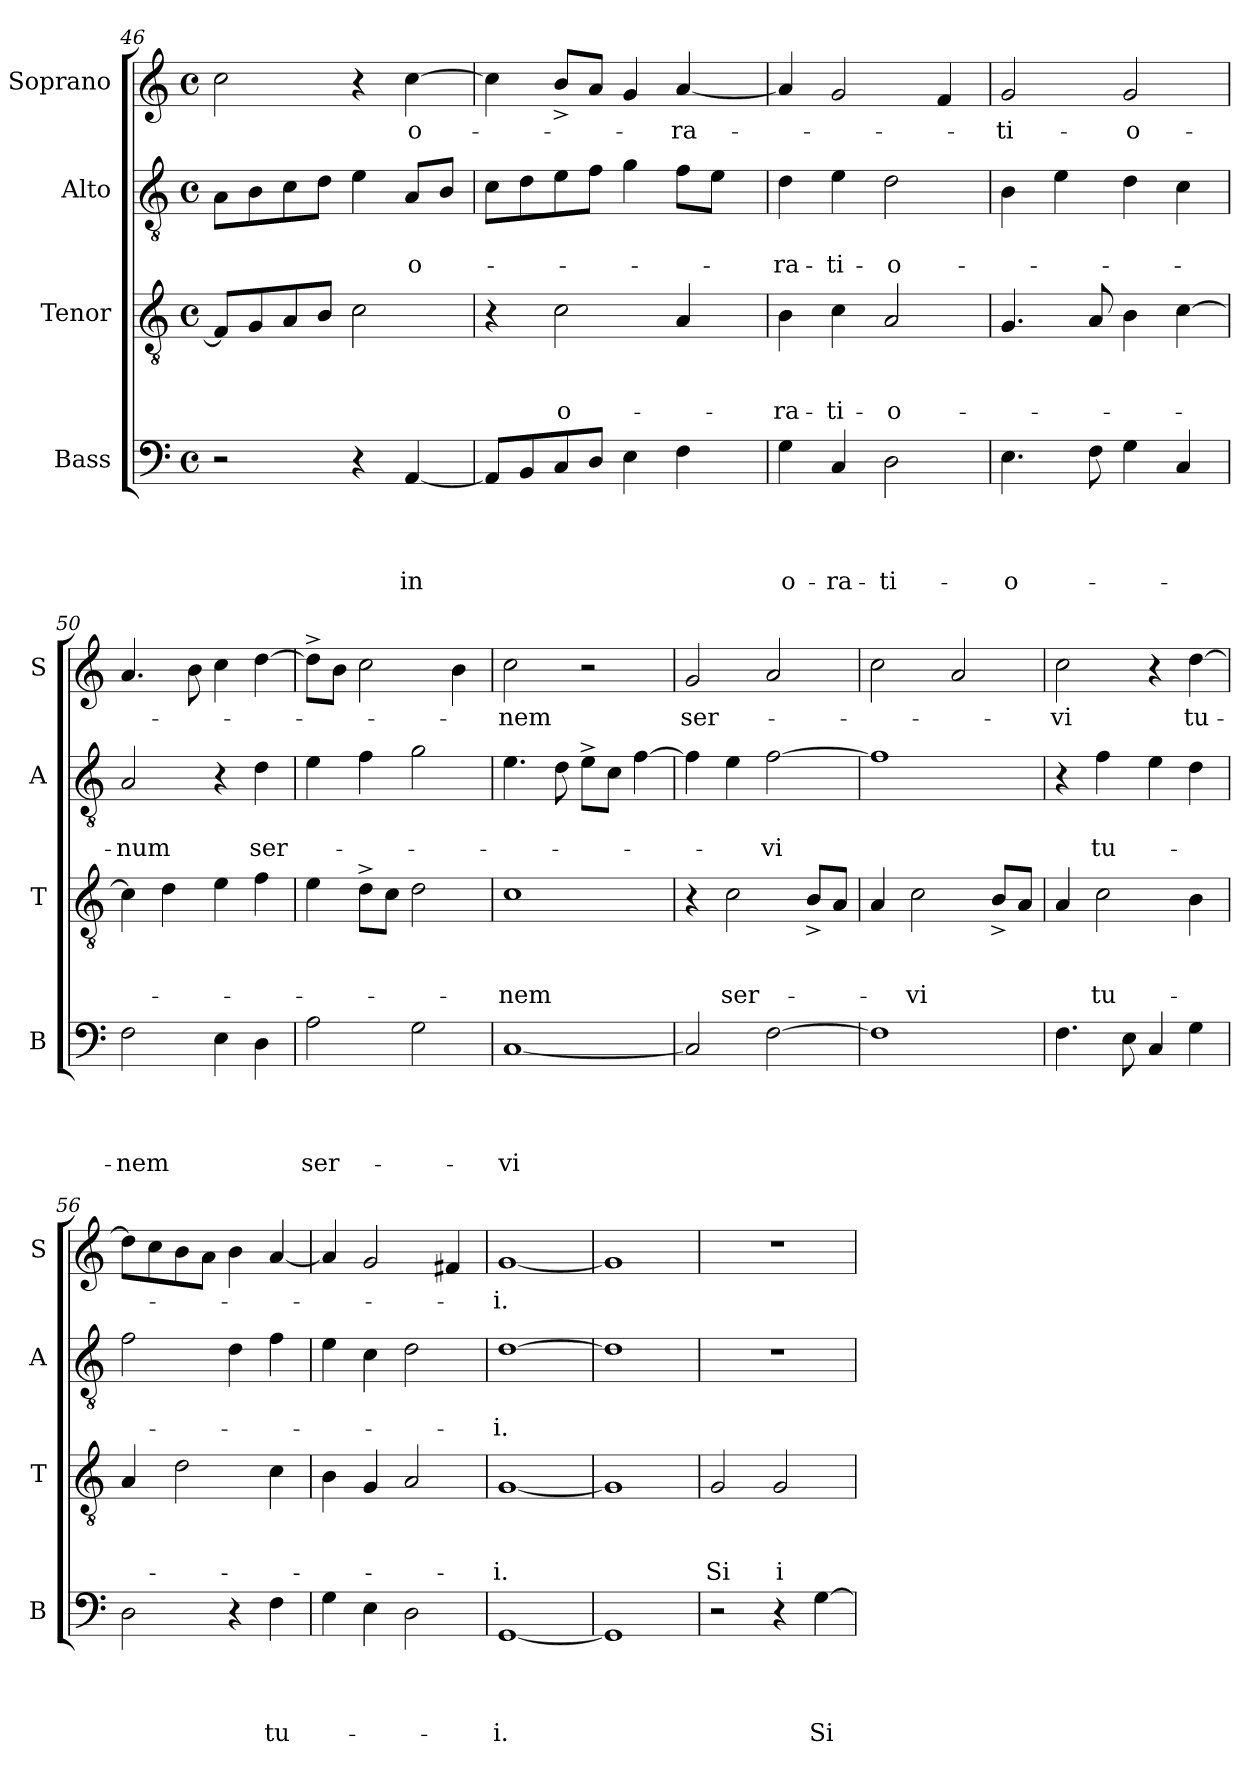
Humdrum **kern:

**kern	**text	**text	**text	**text	**kern	**text	**text	**text	**kern	**text	**text	**kern	**text
*part4	*part4	*part4	*part4	*part4	*part3	*part3	*part3	*part3	*part2	*part2	*part2	*part1	*part1
*staff4	*staff4	*staff4	*staff4	*staff4	*staff3	*staff3	*staff3	*staff3	*staff2	*staff2	*staff2	*staff1	*staff1
*I"Bass	*	*	*	*	*I"Tenor	*	*	*	*I"Alto	*	*	*I"Soprano	*
*I'B	*	*	*	*	*I'T	*	*	*	*I'A	*	*	*I'S	*
*clefF4	*	*	*	*	*clefGv2	*	*	*	*clefGv2	*	*	*clefG2	*
*k[]	*	*	*	*	*k[]	*	*	*	*k[]	*	*	*k[]	*
*C:	*	*	*	*	*C:	*	*	*	*C:	*	*	*C:	*
*M4/4	*	*	*	*	*M4/4	*	*	*	*M4/4	*	*	*M4/4	*
*met(c)	*	*	*	*	*met(c)	*	*	*	*met(c)	*	*	*met(c)	*
=46	=46	=46	=46	=46	=46	=46	=46	=46	=46	=46	=46	=46	=46
2r	.	.	.	.	8F/L]	.	.	.	8A\L	.	.	2cc\	.
.	.	.	.	.	8G/	.	.	.	8B\	.	.	.	.
.	.	.	.	.	8A/	.	.	.	8c\	.	.	.	.
.	.	.	.	.	8B/J	.	.	.	8d\J	.	.	.	.
4r	.	.	.	.	2c\	.	.	.	4e\	.	.	4r	.
!	!	!	!	!LO:LY:b	!	!	!	!	!	!	!LO:LY:b	!	!LO:LY:b
[<4AA/	.	.	.	in	.	.	.	.	8A/L	.	o-	[>4cc\	o-
.	.	.	.	.	.	.	.	.	8B/J	.	.	.	.
=47	=47	=47	=47	=47	=47	=47	=47	=47	=47	=47	=47	=47	=47
8AA/L]	.	.	.	.	4r	.	.	.	8c\L	.	.	4cc\]	.
8BB/	.	.	.	.	.	.	.	.	8d\	.	.	.	.
!	!	!	!	!	!	!	!	!LO:LY:b	!	!	!	!	!
8C/	.	.	.	.	2c\	.	.	o-	8e\	.	.	8b^</L	.
8D/J	.	.	.	.	.	.	.	.	8f\J	.	.	8a/J	.
4E\	.	.	.	.	.	.	.	.	4g\	.	.	4g/	.
!	!	!	!	!	!	!	!	!	!	!	!	!	!LO:LY:b
4F\	.	.	.	.	4A/	.	.	.	8f\L	.	.	[<4a/	-ra-
.	.	.	.	.	.	.	.	.	8e\J	.	.	.	.
=48	=48	=48	=48	=48	=48	=48	=48	=48	=48	=48	=48	=48	=48
!	!	!	!	!LO:LY:b	!	!	!	!LO:LY:b	!	!	!LO:LY:b	!	!
4G\	.	.	.	o-	4B\	.	.	-ra-	4d\	.	-ra-	4a/]	.
!	!	!	!	!LO:LY:b	!	!	!	!LO:LY:b	!	!	!LO:LY:b	!	!
4C/	.	.	.	-ra-	4c\	.	.	-ti-	4e\	.	-ti-	2g/	.
!	!	!	!	!LO:LY:b	!	!	!	!LO:LY:b	!	!	!LO:LY:b	!	!
2D\	.	.	.	-ti-	2A/	.	.	-o-	2d\	.	-o-	.	.
.	.	.	.	.	.	.	.	.	.	.	.	4f/	.
=49	=49	=49	=49	=49	=49	=49	=49	=49	=49	=49	=49	=49	=49
!	!	!	!	!LO:LY:b	!	!	!	!	!	!	!	!	!LO:LY:b
4.E\	.	.	.	-o-	4.G/	.	.	.	4B\	.	.	2g/	-ti-
.	.	.	.	.	.	.	.	.	4e\	.	.	.	.
8F\	.	.	.	.	8A/	.	.	.	.	.	.	.	.
!	!	!	!	!	!	!	!	!	!	!	!	!	!LO:LY:b
4G\	.	.	.	.	4B\	.	.	.	4d\	.	.	2g/	-o-
4C/	.	.	.	.	[>4c\	.	.	.	4c\	.	.	.	.
=50	=50	=50	=50	=50	=50	=50	=50	=50	=50	=50	=50	=50	=50
!	!	!	!	!LO:LY:b	!	!	!	!	!	!	!LO:LY:b	!	!
2F\	.	.	.	-nem	4c\]	.	.	.	2A/	.	-num	4.a/	.
.	.	.	.	.	4d\	.	.	.	.	.	.	.	.
.	.	.	.	.	.	.	.	.	.	.	.	8b\	.
4E\	.	.	.	.	4e\	.	.	.	4r	.	.	4cc\	.
!	!	!	!	!	!	!	!	!	!	!	!LO:LY:b	!	!
4D\	.	.	.	.	4f\	.	.	.	4d\	.	ser-	[<4dd\	.
!!LO:LB:g=z
=51	=51	=51	=51	=51	=51	=51	=51	=51	=51	=51	=51	=51	=51
!	!	!	!	!LO:LY:b	!	!	!	!	!	!	!	!	!
2A\	.	.	.	ser-	4e\	.	.	.	4e\	.	.	8dd^>\L]	.
.	.	.	.	.	.	.	.	.	.	.	.	8b\J	.
.	.	.	.	.	8d^>\L	.	.	.	4f\	.	.	2cc\	.
.	.	.	.	.	8c\J	.	.	.	.	.	.	.	.
2G\	.	.	.	.	2d\	.	.	.	2g\	.	.	.	.
.	.	.	.	.	.	.	.	.	.	.	.	4b\	.
=52	=52	=52	=52	=52	=52	=52	=52	=52	=52	=52	=52	=52	=52
!	!	!	!	!LO:LY:b	!	!	!	!LO:LY:b	!	!	!	!	!LO:LY:b
[<1C	.	.	.	-vi	1c	.	.	-nem	4.e\	.	.	2cc\	-nem
.	.	.	.	.	.	.	.	.	8d\	.	.	.	.
.	.	.	.	.	.	.	.	.	8e^>\L	.	.	2r	.
.	.	.	.	.	.	.	.	.	8c\J	.	.	.	.
.	.	.	.	.	.	.	.	.	[>4f\	.	.	.	.
=53	=53	=53	=53	=53	=53	=53	=53	=53	=53	=53	=53	=53	=53
!	!	!	!	!	!	!	!	!	!	!	!	!	!LO:LY:b
2C/]	.	.	.	.	4r	.	.	.	4f\]	.	.	2g/	ser-
!	!	!	!	!	!	!	!	!LO:LY:b	!	!	!	!	!
.	.	.	.	.	2c\	.	.	ser-	4e\	.	.	.	.
!	!	!	!	!	!	!	!	!	!	!	!LO:LY:b	!	!
[>2F\	.	.	.	.	.	.	.	.	[>2f\	.	-vi	2a/	.
.	.	.	.	.	8B^</L	.	.	.	.	.	.	.	.
.	.	.	.	.	8A/J	.	.	.	.	.	.	.	.
=54	=54	=54	=54	=54	=54	=54	=54	=54	=54	=54	=54	=54	=54
1F]	.	.	.	.	4A/	.	.	.	1f]	.	.	2cc\	.
!	!	!	!	!	!	!	!	!LO:LY:b	!	!	!	!	!
.	.	.	.	.	2c\	.	.	-vi	.	.	.	.	.
.	.	.	.	.	.	.	.	.	.	.	.	2a/	.
.	.	.	.	.	8B^</L	.	.	.	.	.	.	.	.
.	.	.	.	.	8A/J	.	.	.	.	.	.	.	.
=55	=55	=55	=55	=55	=55	=55	=55	=55	=55	=55	=55	=55	=55
!	!	!	!	!	!	!	!	!	!	!	!	!	!LO:LY:b
4.F\	.	.	.	.	4A/	.	.	.	4r	.	.	2cc\	-vi
!	!	!	!	!	!	!	!	!LO:LY:b	!	!	!LO:LY:b	!	!
.	.	.	.	.	2c\	.	.	tu-	4f\	.	tu-	.	.
8E\	.	.	.	.	.	.	.	.	.	.	.	.	.
4C/	.	.	.	.	.	.	.	.	4e\	.	.	4r	.
!	!	!	!	!	!	!	!	!	!	!	!	!	!LO:LY:b
4G\	.	.	.	.	4B\	.	.	.	4d\	.	.	[>4dd\	tu-
=56	=56	=56	=56	=56	=56	=56	=56	=56	=56	=56	=56	=56	=56
2D\	.	.	.	.	4A/	.	.	.	2f\	.	.	8dd\L]	.
.	.	.	.	.	.	.	.	.	.	.	.	8cc\	.
.	.	.	.	.	2d\	.	.	.	.	.	.	8b\	.
.	.	.	.	.	.	.	.	.	.	.	.	8a\J	.
4r	.	.	.	.	.	.	.	.	4d\	.	.	4b\	.
!	!	!	!	!LO:LY:b	!	!	!	!	!	!	!	!	!
4F\	.	.	.	tu-	4c\	.	.	.	4f\	.	.	[<4a/	.
=57	=57	=57	=57	=57	=57	=57	=57	=57	=57	=57	=57	=57	=57
4G\	.	.	.	.	4B\	.	.	.	4e\	.	.	4a/]	.
4E\	.	.	.	.	4G/	.	.	.	4c\	.	.	2g/	.
2D\	.	.	.	.	2A/	.	.	.	2d\	.	.	.	.
.	.	.	.	.	.	.	.	.	.	.	.	4f#X/	.
=58	=58	=58	=58	=58	=58	=58	=58	=58	=58	=58	=58	=58	=58
!	!	!	!	!LO:LY:b:rj	!	!	!	!LO:LY:b:rj	!	!	!LO:LY:b:rj	!	!LO:LY:b:rj
[<1GG	.	.	.	-i.	[<1G	.	.	-i.	[>1d	.	-i.	[<1g	-i.
=59	=59	=59	=59	=59	=59	=59	=59	=59	=59	=59	=59	=59	=59
1GG]	.	.	.	.	1G]	.	.	.	1d]	.	.	1g]	.
!!LO:PB:g=z
=60	=60	=60	=60	=60	=60	=60	=60	=60	=60	=60	=60	=60	=60
!	!	!	!	!	!	!	!	!LO:LY:b	!	!	!	!	!
2r	.	.	.	.	2G/	.	.	Si	1r	.	.	1r	.
!	!	!	!	!	!	!	!	!LO:LY:b	!	!	!	!	!
4r	.	.	.	.	2G/	.	.	i-	.	.	.	.	.
!	!	!	!	!LO:LY:b	!	!	!	!	!	!	!	!	!
[>4G\	.	.	.	Si	.	.	.	.	.	.	.	.	.
=	=	=	=	=	=	=	=	=	=	=	=	=	=
*-	*-	*-	*-	*-	*-	*-	*-	*-	*-	*-	*-	*-	*-
